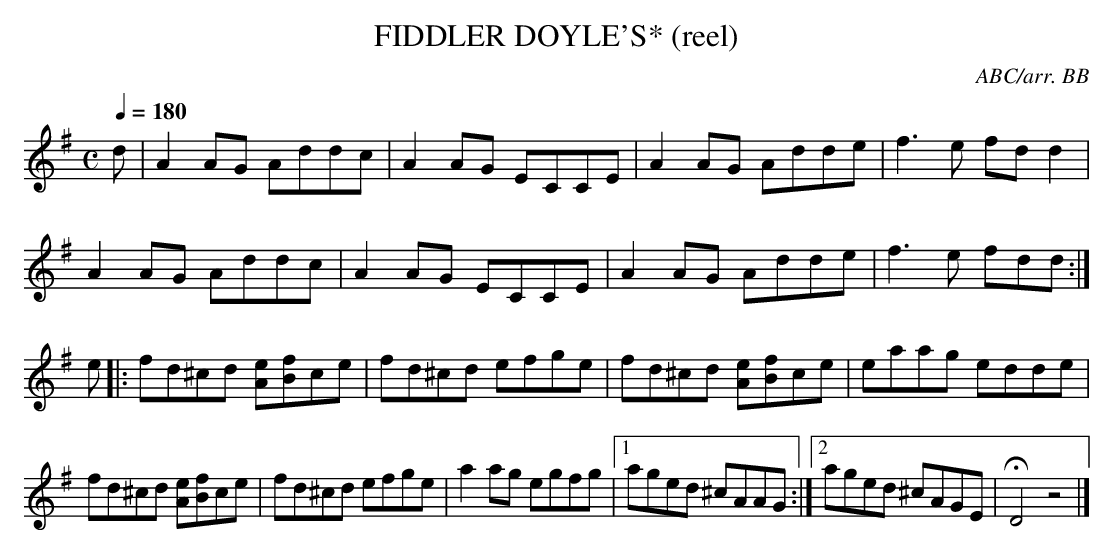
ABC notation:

X:1
T:FIDDLER DOYLE'S* (reel)
C:ABC/arr. BB
Q:1/4=180
L:1/8
M:C
K:Dmix
d|A2AG Addc|A2AG ECCE|A2AG Adde|f3e fdd2|
A2AG Addc|A2AG ECCE|A2 AG Adde|f3e fdd:|
e|:fd^cd [eA][fB]ce|fd^cd efge|fd^cd [eA][fB]ce|eaag edde|
fd^cd [eA][fB]ce|fd^cd efge|a2ag egfg|1 aged ^cAAG:|\
[2 aged ^cAGE|HD4z4|]
